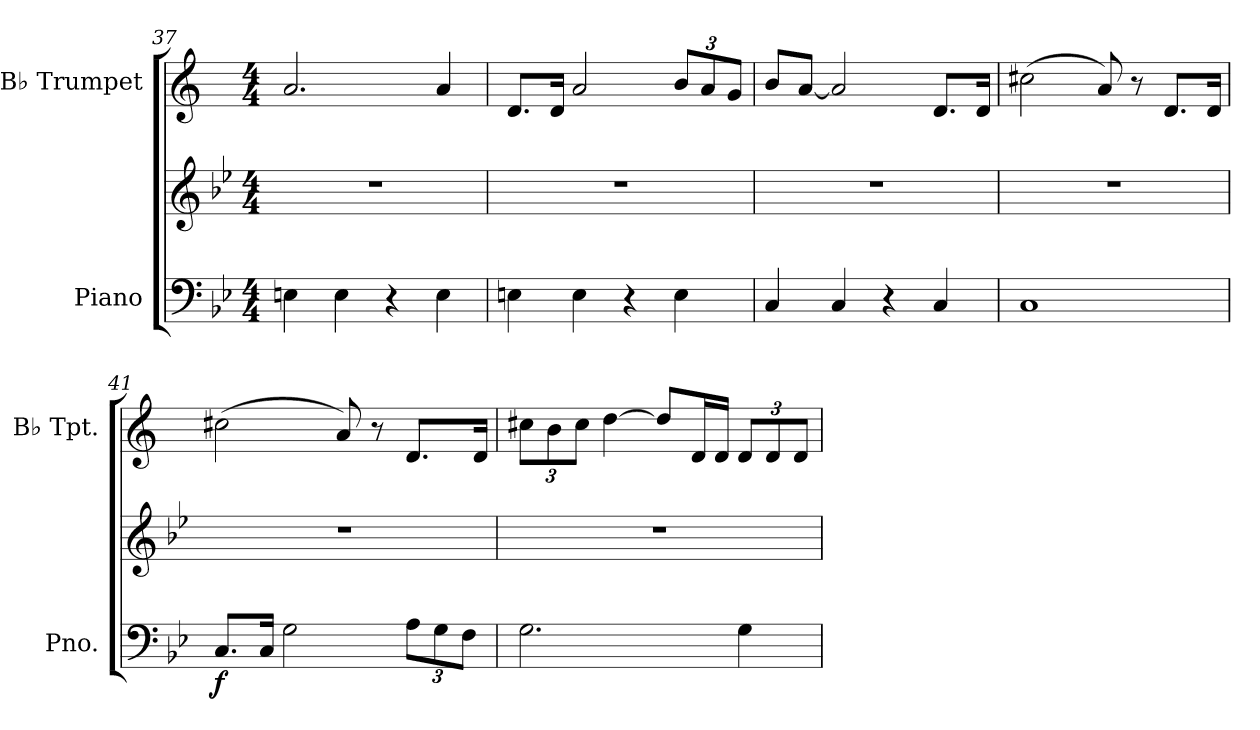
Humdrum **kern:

**kern	**kern	**dynam	**kern
*part2	*part2	*part2	*part1
*staff3	*staff2	*staff2/3	*staff1
*I"Piano	*	*	*I"B♭ Trumpet
*I'Pno.	*	*	*I'B♭ Tpt.
*clefF4	*clefG2	*	*clefG2
*	*	*	*ITrd1c2
*k[b-e-]	*k[b-e-]	*	*k[b-e-]
*M4/4	*M4/4	*	*M4/4
=37	=37	=37	=37
4En\	1r	.	2.g/
4E\	.	.	.
4r	.	.	.
4E\	.	.	4g/
!!LO:PB:g=z
=38	=38	=38	=38
4En\	1r	.	8.c/L
.	.	.	16c/Jk
4E\	.	.	2g/
4r	.	.	.
*	*	*	*Xbrackettup
4E\	.	.	12a/L
.	.	.	12g/
.	.	.	12f/J
=39	=39	=39	=39
4C/	1r	.	8a/L
.	.	.	[8g/J
4C/	.	.	2g/]
4r	.	.	.
4C/	.	.	8.c/L
.	.	.	16c/Jk
=40	=40	=40	=40
1C	1r	.	(2bn\
.	.	.	8g/)
.	.	.	8r
.	.	.	8.c/L
.	.	.	16c/Jk
=41	=41	=41	=41
!	!	!LO:DY:b=2	!
8.C/L	1r	f	(2bn\
16C/Jk	.	.	.
2G\	.	.	.
.	.	.	8g/)
.	.	.	8r
*Xbrackettup	*	*	*
12A\L	.	.	8.c/L
12G\	.	.	.
12F\J	.	.	.
.	.	.	16c/Jk
=42	=42	=42	=42
2.G\	1r	.	12bn\L
.	.	.	12a\
.	.	.	12b\J
.	.	.	[4cc\
.	.	.	8cc/L]
.	.	.	16c/L
.	.	.	16c/JJ
4G\	.	.	12c/L
.	.	.	12c/
.	.	.	12c/J
=	=	=	=
*-	*-	*-	*-
